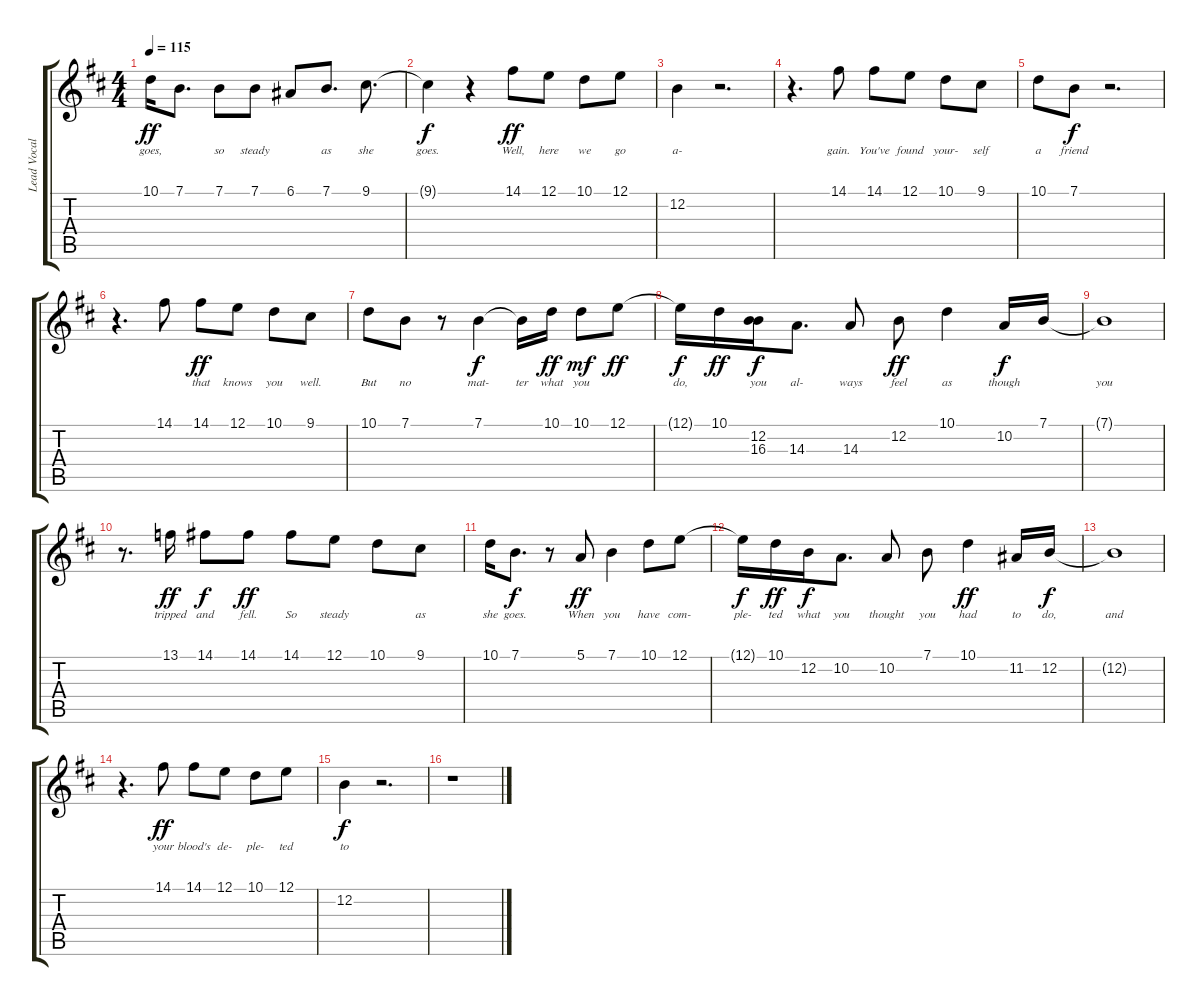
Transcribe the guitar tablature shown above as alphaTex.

\track ("Lead Vocal" "Lead Vocal") {instrument englishhorn}
\staff {score tabs}
\tuning (E4 B3 G3 D3 A2 E2) {hide}
\ts (4 4)
\tempo 115
\clef g2
\ks d
10.1.16{lyrics (0 "goes,") lyrics (1 "") lyrics (2 "") lyrics (3 "") lyrics (4 "") dy ff} 7.1.8{d lyrics (0 "") lyrics (1 "") lyrics (2 "") lyrics (3 "") lyrics (4 "")} 7.1.8{lyrics (0 "so") lyrics (1 "") lyrics (2 "") lyrics (3 "") lyrics (4 "")} 7.1.8{lyrics (0 "steady") lyrics (1 "") lyrics (2 "") lyrics (3 "") lyrics (4 "")} 6.1.8{lyrics (0 "") lyrics (1 "") lyrics (2 "") lyrics (3 "") lyrics (4 "")} 7.1.8{d lyrics (0 "as") lyrics (1 "") lyrics (2 "") lyrics (3 "") lyrics (4 "")} 9.1.8{d lyrics (0 "she") lyrics (1 "") lyrics (2 "") lyrics (3 "") lyrics (4 "")} |
9.1{t}.4{lyrics (0 "goes.") lyrics (1 "") lyrics (2 "") lyrics (3 "") lyrics (4 "") dy f} r.4 14.1.8{lyrics (0 "Well,") lyrics (1 "") lyrics (2 "") lyrics (3 "") lyrics (4 "") dy ff} 12.1.8{lyrics (0 "here") lyrics (1 "") lyrics (2 "") lyrics (3 "") lyrics (4 "")} 10.1.8{lyrics (0 "we") lyrics (1 "") lyrics (2 "") lyrics (3 "") lyrics (4 "")} 12.1.8{lyrics (0 "go") lyrics (1 "") lyrics (2 "") lyrics (3 "") lyrics (4 "")} |
12.2.4{lyrics (0 "a-") lyrics (1 "") lyrics (2 "") lyrics (3 "") lyrics (4 "")} r.2{d} |
r.4{d} 14.1.8{lyrics (0 "gain.") lyrics (1 "") lyrics (2 "") lyrics (3 "") lyrics (4 "")} 14.1.8{lyrics (0 "You've") lyrics (1 "") lyrics (2 "") lyrics (3 "") lyrics (4 "")} 12.1.8{lyrics (0 "found") lyrics (1 "") lyrics (2 "") lyrics (3 "") lyrics (4 "")} 10.1.8{lyrics (0 "your-") lyrics (1 "") lyrics (2 "") lyrics (3 "") lyrics (4 "")} 9.1.8{lyrics (0 "self") lyrics (1 "") lyrics (2 "") lyrics (3 "") lyrics (4 "")} |
10.1.8{lyrics (0 "a") lyrics (1 "") lyrics (2 "") lyrics (3 "") lyrics (4 "")} 7.1.8{lyrics (0 "friend") lyrics (1 "") lyrics (2 "") lyrics (3 "") lyrics (4 "") dy f} r.2{d} |
r.4{d} 14.1.8{lyrics (0 "") lyrics (1 "") lyrics (2 "") lyrics (3 "") lyrics (4 "")} 14.1.8{lyrics (0 "that") lyrics (1 "") lyrics (2 "") lyrics (3 "") lyrics (4 "") dy ff} 12.1.8{lyrics (0 "knows") lyrics (1 "") lyrics (2 "") lyrics (3 "") lyrics (4 "")} 10.1.8{lyrics (0 "you") lyrics (1 "") lyrics (2 "") lyrics (3 "") lyrics (4 "")} 9.1.8{lyrics (0 "well.") lyrics (1 "") lyrics (2 "") lyrics (3 "") lyrics (4 "")} |
10.1.8{lyrics (0 "But") lyrics (1 "") lyrics (2 "") lyrics (3 "") lyrics (4 "")} 7.1.8{lyrics (0 "no") lyrics (1 "") lyrics (2 "") lyrics (3 "") lyrics (4 "")} r.8 7.1.4{lyrics (0 "mat-") lyrics (1 "") lyrics (2 "") lyrics (3 "") lyrics (4 "") dy f} 7.1{t}.16{lyrics (0 "ter") lyrics (1 "") lyrics (2 "") lyrics (3 "") lyrics (4 "")} 10.1.16{lyrics (0 "what") lyrics (1 "") lyrics (2 "") lyrics (3 "") lyrics (4 "") dy ff} 10.1.8{lyrics (0 "you") lyrics (1 "") lyrics (2 "") lyrics (3 "") lyrics (4 "") dy mf} 12.1.8{lyrics (0 "") lyrics (1 "") lyrics (2 "") lyrics (3 "") lyrics (4 "") dy ff} |
12.1{t}.16{lyrics (0 "do,") lyrics (1 "") lyrics (2 "") lyrics (3 "") lyrics (4 "") dy f} 10.1.16{lyrics (0 "") lyrics (1 "") lyrics (2 "") lyrics (3 "") lyrics (4 "") dy ff} (12.2 16.3).16{lyrics (0 "you") lyrics (1 "") lyrics (2 "") lyrics (3 "") lyrics (4 "") dy f} 14.3.8{d lyrics (0 "al-") lyrics (1 "") lyrics (2 "") lyrics (3 "") lyrics (4 "")} 14.3.8{lyrics (0 "ways") lyrics (1 "") lyrics (2 "") lyrics (3 "") lyrics (4 "")} 12.2.8{lyrics (0 "feel") lyrics (1 "") lyrics (2 "") lyrics (3 "") lyrics (4 "") dy ff} 10.1.4{lyrics (0 "as") lyrics (1 "") lyrics (2 "") lyrics (3 "") lyrics (4 "")} 10.2.16{lyrics (0 "though") lyrics (1 "") lyrics (2 "") lyrics (3 "") lyrics (4 "") dy f} 7.1.16{lyrics (0 "") lyrics (1 "") lyrics (2 "") lyrics (3 "") lyrics (4 "")} |
7.1{t}.1{lyrics (0 "you") lyrics (1 "") lyrics (2 "") lyrics (3 "") lyrics (4 "")} |
r.8{d} 13.1.16{lyrics (0 "tripped") lyrics (1 "") lyrics (2 "") lyrics (3 "") lyrics (4 "") dy ff} 14.1.8{lyrics (0 "and") lyrics (1 "") lyrics (2 "") lyrics (3 "") lyrics (4 "") dy f} 14.1.8{lyrics (0 "fell.") lyrics (1 "") lyrics (2 "") lyrics (3 "") lyrics (4 "") dy ff} 14.1.8{lyrics (0 "So") lyrics (1 "") lyrics (2 "") lyrics (3 "") lyrics (4 "")} 12.1.8{lyrics (0 "steady") lyrics (1 "") lyrics (2 "") lyrics (3 "") lyrics (4 "")} 10.1.8{lyrics (0 "") lyrics (1 "") lyrics (2 "") lyrics (3 "") lyrics (4 "")} 9.1.8{lyrics (0 "as") lyrics (1 "") lyrics (2 "") lyrics (3 "") lyrics (4 "")} |
10.1.16{lyrics (0 "she") lyrics (1 "") lyrics (2 "") lyrics (3 "") lyrics (4 "")} 7.1.8{d lyrics (0 "goes.") lyrics (1 "") lyrics (2 "") lyrics (3 "") lyrics (4 "") dy f} r.8 5.1.8{lyrics (0 "When") lyrics (1 "") lyrics (2 "") lyrics (3 "") lyrics (4 "") dy ff} 7.1.4{lyrics (0 "you") lyrics (1 "") lyrics (2 "") lyrics (3 "") lyrics (4 "")} 10.1.8{lyrics (0 "have") lyrics (1 "") lyrics (2 "") lyrics (3 "") lyrics (4 "")} 12.1.8{lyrics (0 "com-") lyrics (1 "") lyrics (2 "") lyrics (3 "") lyrics (4 "")} |
12.1{t}.16{lyrics (0 "ple-") lyrics (1 "") lyrics (2 "") lyrics (3 "") lyrics (4 "") dy f} 10.1.16{lyrics (0 "ted") lyrics (1 "") lyrics (2 "") lyrics (3 "") lyrics (4 "") dy ff} 12.2.16{lyrics (0 "what") lyrics (1 "") lyrics (2 "") lyrics (3 "") lyrics (4 "") dy f} 10.2.8{d lyrics (0 "you") lyrics (1 "") lyrics (2 "") lyrics (3 "") lyrics (4 "")} 10.2.8{lyrics (0 "thought") lyrics (1 "") lyrics (2 "") lyrics (3 "") lyrics (4 "")} 7.1.8{lyrics (0 "you") lyrics (1 "") lyrics (2 "") lyrics (3 "") lyrics (4 "")} 10.1.4{lyrics (0 "had") lyrics (1 "") lyrics (2 "") lyrics (3 "") lyrics (4 "") dy ff} 11.2.16{lyrics (0 "to") lyrics (1 "") lyrics (2 "") lyrics (3 "") lyrics (4 "")} 12.2.16{lyrics (0 "do,") lyrics (1 "") lyrics (2 "") lyrics (3 "") lyrics (4 "") dy f} |
12.2{t}.1{lyrics (0 "and") lyrics (1 "") lyrics (2 "") lyrics (3 "") lyrics (4 "")} |
r.4{d} 14.1.8{lyrics (0 "your") lyrics (1 "") lyrics (2 "") lyrics (3 "") lyrics (4 "") dy ff} 14.1.8{lyrics (0 "blood's") lyrics (1 "") lyrics (2 "") lyrics (3 "") lyrics (4 "")} 12.1.8{lyrics (0 "de-") lyrics (1 "") lyrics (2 "") lyrics (3 "") lyrics (4 "")} 10.1.8{lyrics (0 "ple-") lyrics (1 "") lyrics (2 "") lyrics (3 "") lyrics (4 "")} 12.1.8{lyrics (0 "ted") lyrics (1 "") lyrics (2 "") lyrics (3 "") lyrics (4 "")} |
12.2.4{lyrics (0 "to") lyrics (1 "") lyrics (2 "") lyrics (3 "") lyrics (4 "") dy f} r.2{d} |
r.1
